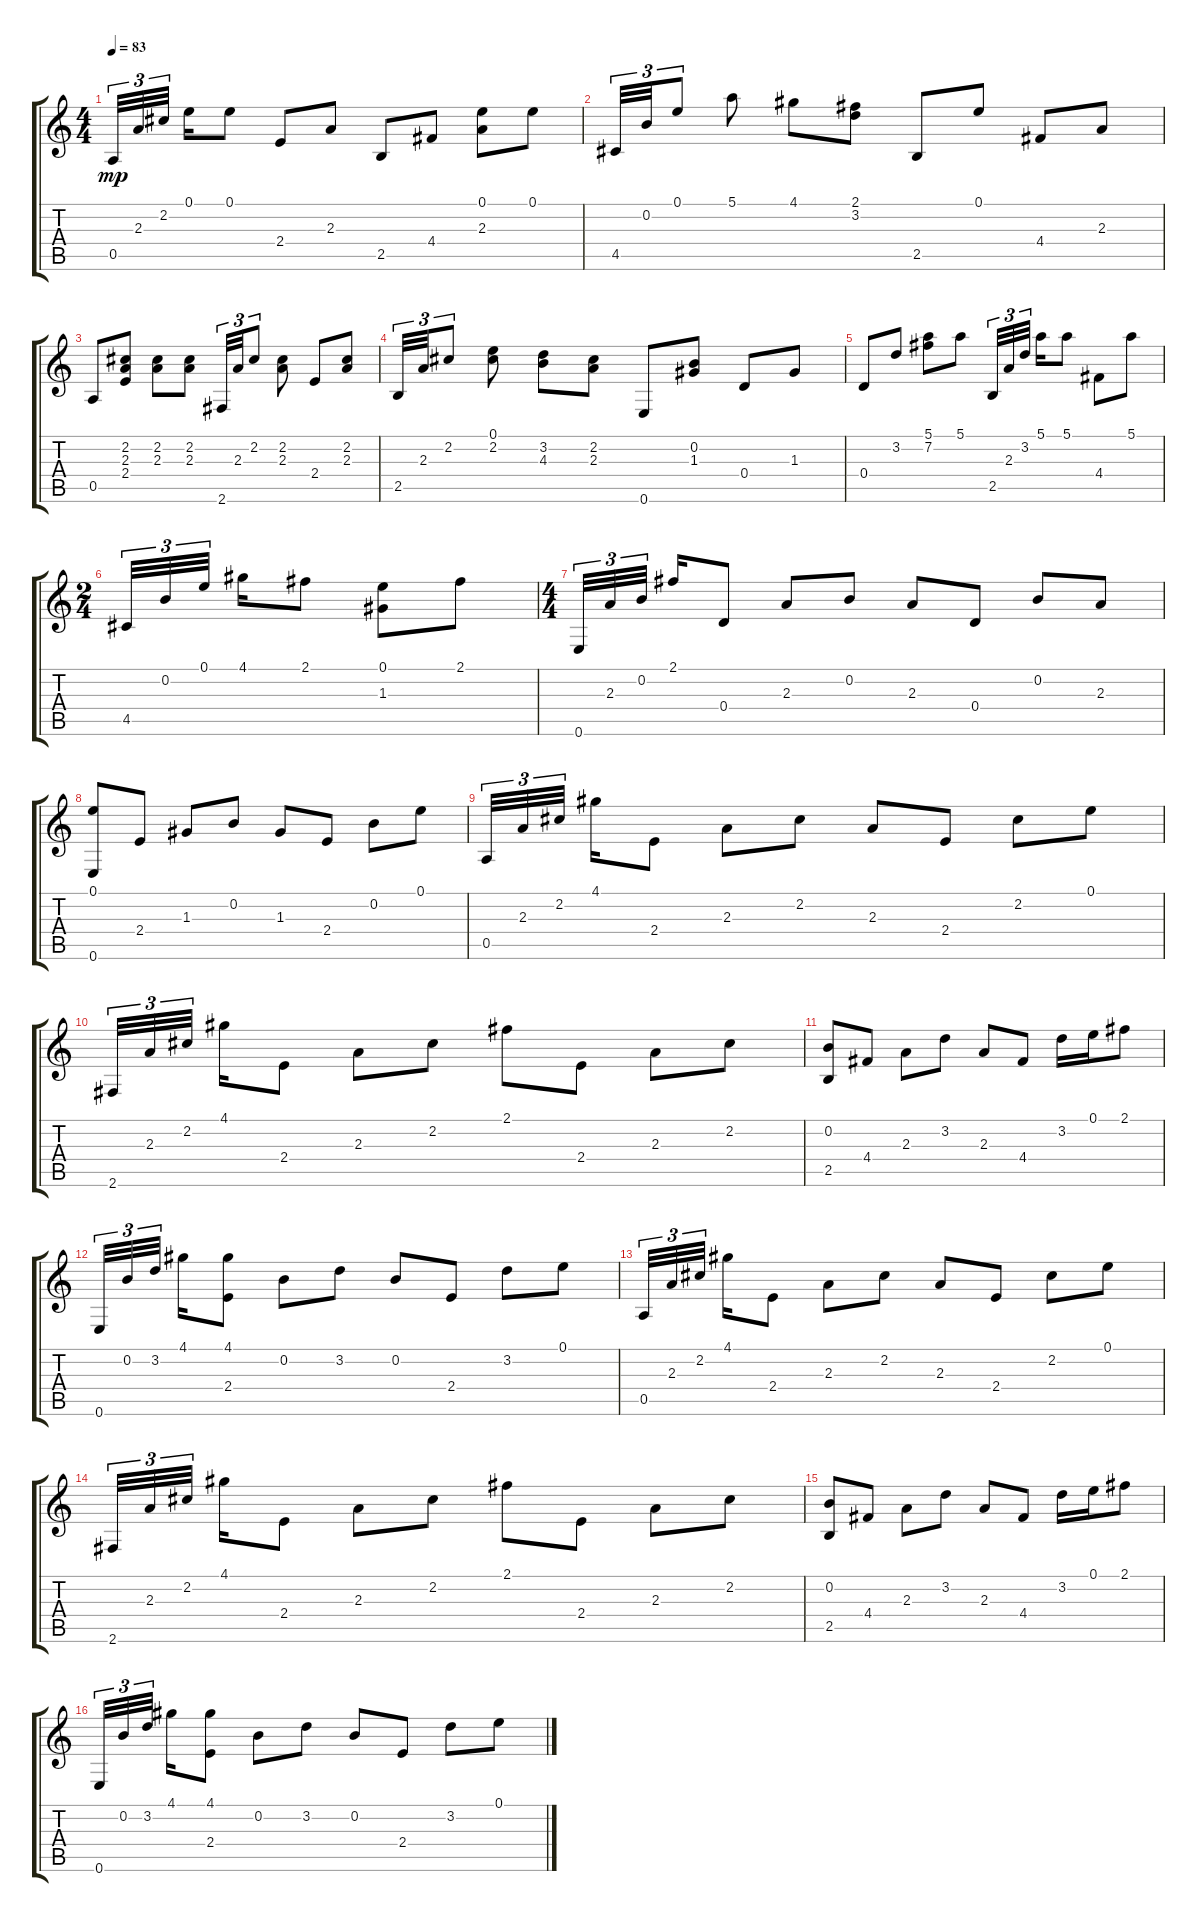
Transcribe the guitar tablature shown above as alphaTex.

\track "" {instrument acousticguitarnylon}
\staff {score tabs}
\tuning (E4 B3 G3 D3 A2 E2) {hide}
\ts (4 4)
\tempo 83
\clef g2
\ks c
0.5.32{tu (3 2) dy mp} 2.3.32{tu (3 2)} 2.2.32{tu (3 2) beam splitsecondary} 0.1.16 0.1.8 2.4.8 2.3.8 2.5.8 4.4.8 (0.1 2.3).8 0.1.8 |
4.5.32{tu (3 2)} 0.2.32{tu (3 2)} 0.1.8{tu (3 2)} 5.1.8 4.1.8 (2.1 3.2).8 2.5.8 0.1.8 4.4.8 2.3.8 |
0.5.8 (2.2 2.3 2.4).8 (2.2 2.3).8 (2.2 2.3).8 2.6.32{tu (3 2)} 2.3.32{tu (3 2)} 2.2.8{tu (3 2)} (2.2 2.3).8 2.4.8 (2.2 2.3).8 |
2.5.32{tu (3 2)} 2.3.32{tu (3 2)} 2.2.8{tu (3 2)} (0.1 2.2).8 (3.2 4.3).8 (2.2 2.3).8 0.6.8 (0.2 1.3).8 0.4.8 1.3.8 |
0.4.8 3.2.8 (5.1 7.2).8 5.1.8 2.5.32{tu (3 2)} 2.3.32{tu (3 2)} 3.2.32{tu (3 2) beam splitsecondary} 5.1.16 5.1.8 4.4.8 5.1.8 |
\ts (2 4)
4.5.32{tu (3 2)} 0.2.32{tu (3 2)} 0.1.32{tu (3 2) beam splitsecondary} 4.1.16 2.1.8 (0.1 1.3).8 2.1.8 |
\ts (4 4)
0.6.32{tu (3 2)} 2.3.32{tu (3 2)} 0.2.32{tu (3 2) beam splitsecondary} 2.1.16 0.4.8 2.3.8 0.2.8 2.3.8 0.4.8 0.2.8 2.3.8 |
(0.1 0.6).8 2.4.8 1.3.8 0.2.8 1.3.8 2.4.8 0.2.8 0.1.8 |
0.5.32{tu (3 2)} 2.3.32{tu (3 2)} 2.2.32{tu (3 2) beam splitsecondary} 4.1.16 2.4.8 2.3.8 2.2.8 2.3.8 2.4.8 2.2.8 0.1.8 |
2.6.32{tu (3 2)} 2.3.32{tu (3 2)} 2.2.32{tu (3 2) beam splitsecondary} 4.1.16 2.4.8 2.3.8 2.2.8 2.1.8 2.4.8 2.3.8 2.2.8 |
(0.2 2.5).8 4.4.8 2.3.8 3.2.8 2.3.8 4.4.8 3.2.16 0.1.16 2.1.8 |
0.6.32{tu (3 2)} 0.2.32{tu (3 2)} 3.2.32{tu (3 2) beam splitsecondary} 4.1.16 (4.1 2.4).8 0.2.8 3.2.8 0.2.8 2.4.8 3.2.8 0.1.8 |
0.5.32{tu (3 2)} 2.3.32{tu (3 2)} 2.2.32{tu (3 2) beam splitsecondary} 4.1.16 2.4.8 2.3.8 2.2.8 2.3.8 2.4.8 2.2.8 0.1.8 |
2.6.32{tu (3 2)} 2.3.32{tu (3 2)} 2.2.32{tu (3 2) beam splitsecondary} 4.1.16 2.4.8 2.3.8 2.2.8 2.1.8 2.4.8 2.3.8 2.2.8 |
(0.2 2.5).8 4.4.8 2.3.8 3.2.8 2.3.8 4.4.8 3.2.16 0.1.16 2.1.8 |
0.6.32{tu (3 2)} 0.2.32{tu (3 2)} 3.2.32{tu (3 2) beam splitsecondary} 4.1.16 (4.1 2.4).8 0.2.8 3.2.8 0.2.8 2.4.8 3.2.8 0.1.8
